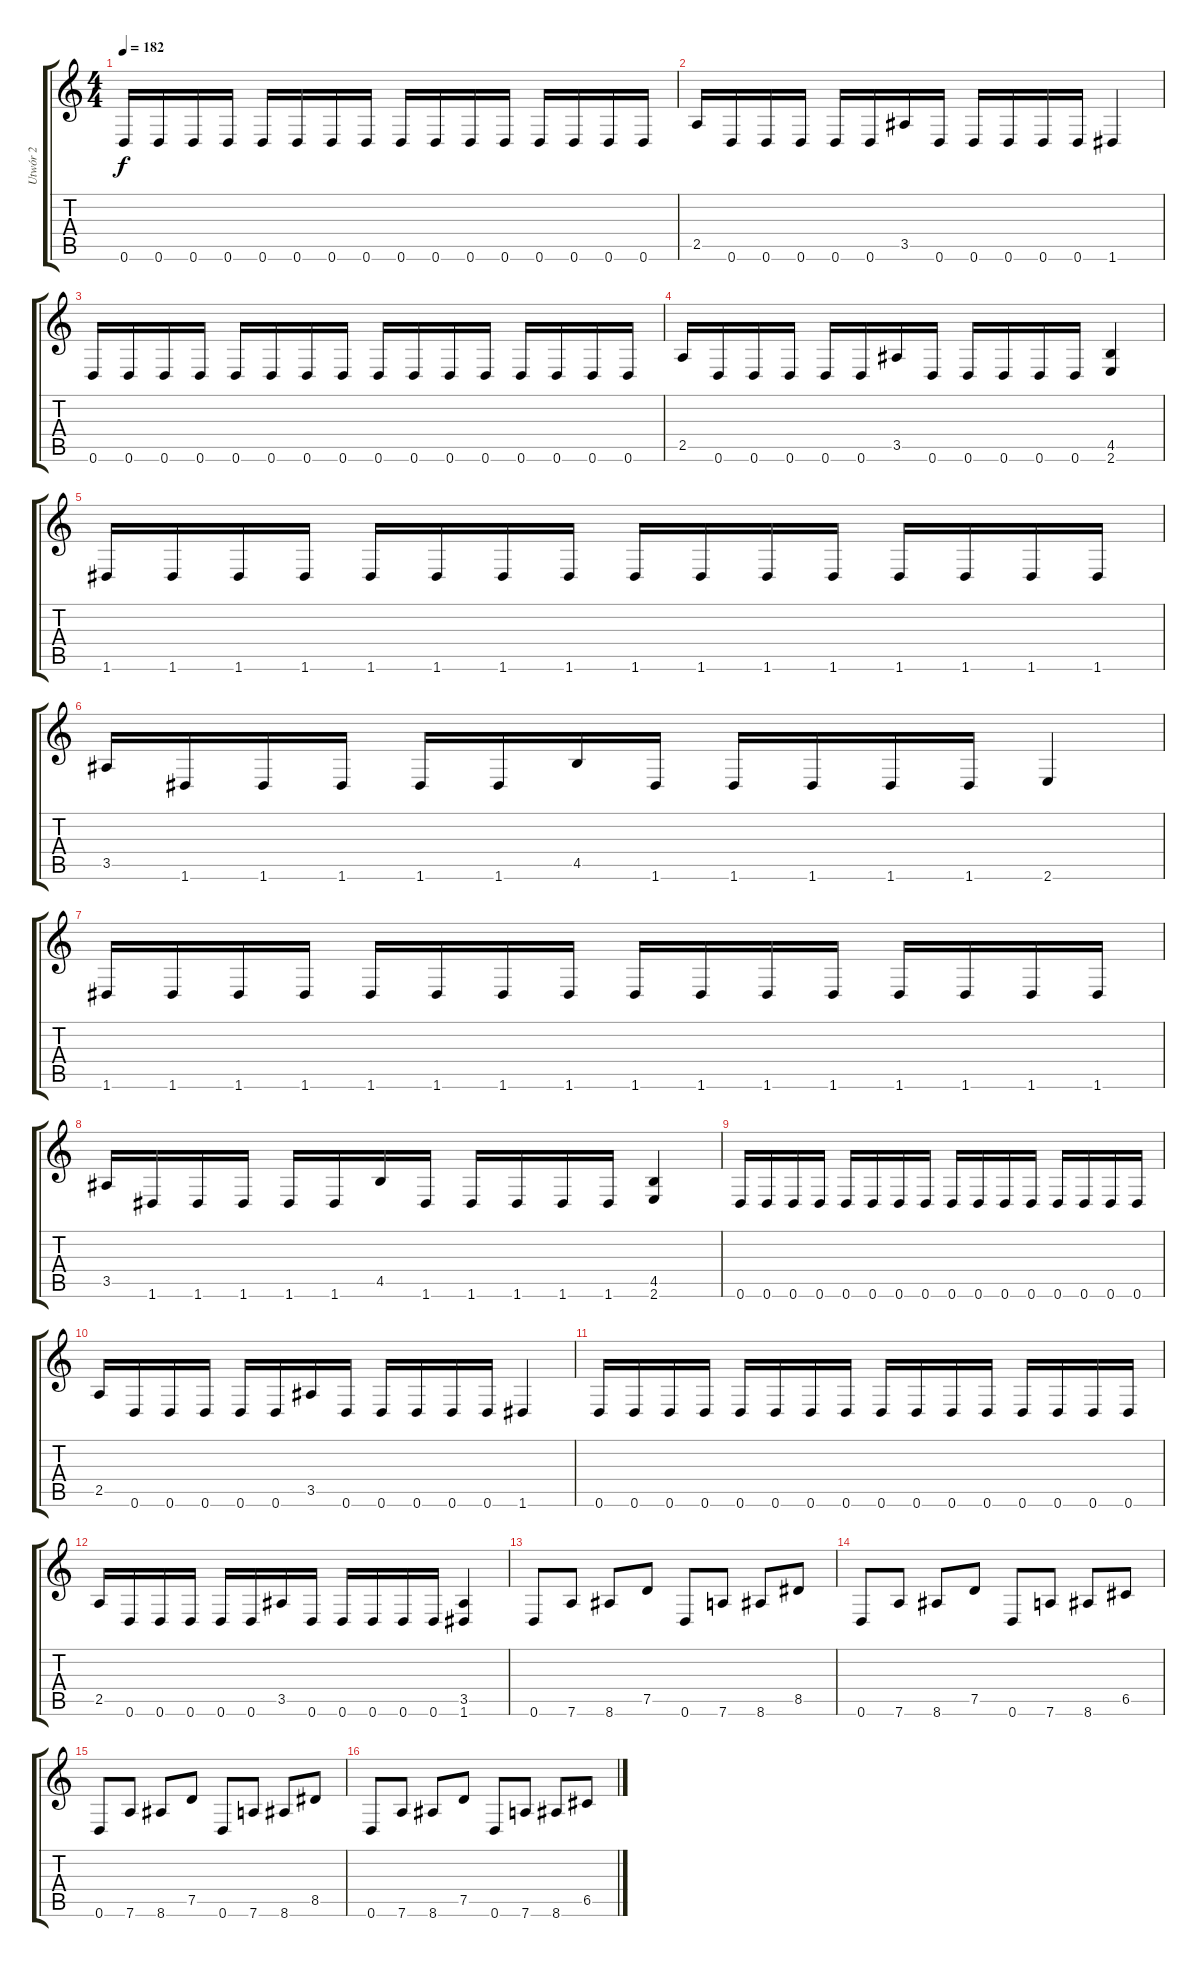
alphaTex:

\track ("Utwór 2" "Utwór 2") {instrument distortionguitar}
\staff {score tabs}
\tuning (D4 A3 F3 C3 G2 D2) {hide}
\ts (4 4)
\tempo 182
\clef g2
\ks c
0.6.16{dy f} 0.6.16 0.6.16 0.6.16 0.6.16 0.6.16 0.6.16 0.6.16 0.6.16 0.6.16 0.6.16 0.6.16 0.6.16 0.6.16 0.6.16 0.6.16 |
2.5.16 0.6.16 0.6.16 0.6.16 0.6.16 0.6.16 3.5.16 0.6.16 0.6.16 0.6.16 0.6.16 0.6.16 1.6.4 |
0.6.16 0.6.16 0.6.16 0.6.16 0.6.16 0.6.16 0.6.16 0.6.16 0.6.16 0.6.16 0.6.16 0.6.16 0.6.16 0.6.16 0.6.16 0.6.16 |
2.5.16 0.6.16 0.6.16 0.6.16 0.6.16 0.6.16 3.5.16 0.6.16 0.6.16 0.6.16 0.6.16 0.6.16 (4.5 2.6).4 |
1.6.16 1.6.16 1.6.16 1.6.16 1.6.16 1.6.16 1.6.16 1.6.16 1.6.16 1.6.16 1.6.16 1.6.16 1.6.16 1.6.16 1.6.16 1.6.16 |
3.5.16 1.6.16 1.6.16 1.6.16 1.6.16 1.6.16 4.5.16 1.6.16 1.6.16 1.6.16 1.6.16 1.6.16 2.6.4 |
1.6.16 1.6.16 1.6.16 1.6.16 1.6.16 1.6.16 1.6.16 1.6.16 1.6.16 1.6.16 1.6.16 1.6.16 1.6.16 1.6.16 1.6.16 1.6.16 |
3.5.16 1.6.16 1.6.16 1.6.16 1.6.16 1.6.16 4.5.16 1.6.16 1.6.16 1.6.16 1.6.16 1.6.16 (4.5 2.6).4 |
0.6.16 0.6.16 0.6.16 0.6.16 0.6.16 0.6.16 0.6.16 0.6.16 0.6.16 0.6.16 0.6.16 0.6.16 0.6.16 0.6.16 0.6.16 0.6.16 |
2.5.16 0.6.16 0.6.16 0.6.16 0.6.16 0.6.16 3.5.16 0.6.16 0.6.16 0.6.16 0.6.16 0.6.16 1.6.4 |
0.6.16 0.6.16 0.6.16 0.6.16 0.6.16 0.6.16 0.6.16 0.6.16 0.6.16 0.6.16 0.6.16 0.6.16 0.6.16 0.6.16 0.6.16 0.6.16 |
2.5.16 0.6.16 0.6.16 0.6.16 0.6.16 0.6.16 3.5.16 0.6.16 0.6.16 0.6.16 0.6.16 0.6.16 (3.5 1.6).4 |
0.6.8 7.6.8 8.6.8 7.5.8 0.6.8 7.6.8 8.6.8 8.5.8 |
0.6.8 7.6.8 8.6.8 7.5.8 0.6.8 7.6.8 8.6.8 6.5.8 |
0.6.8 7.6.8 8.6.8 7.5.8 0.6.8 7.6.8 8.6.8 8.5.8 |
0.6.8 7.6.8 8.6.8 7.5.8 0.6.8 7.6.8 8.6.8 6.5.8
